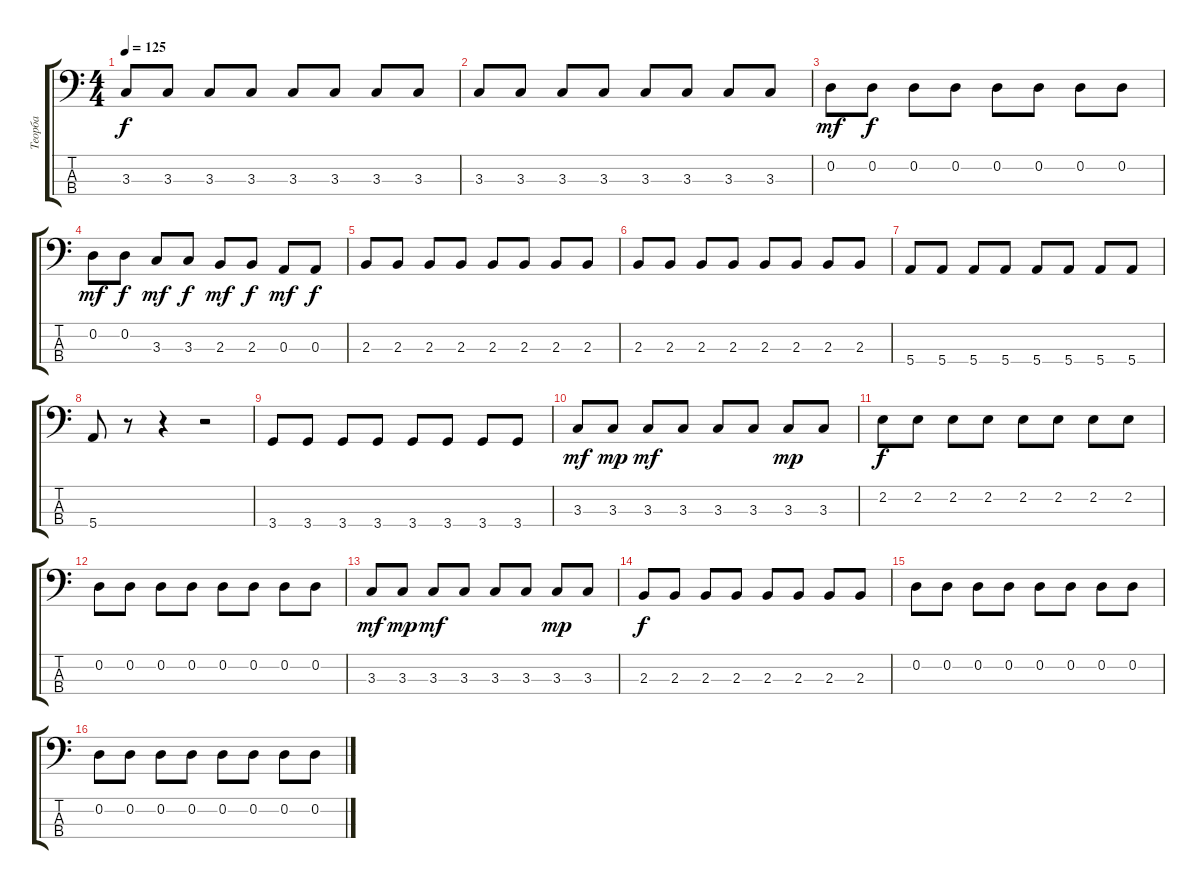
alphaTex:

\track ("Теорба" "Теорба") {instrument electricbassfinger}
\staff {score tabs}
\tuning (G2 D2 A1 E1) {hide}
\ts (4 4)
\tempo 125
\clef f4
\ks c
3.3.8{dy f} 3.3.8 3.3.8 3.3.8 3.3.8 3.3.8 3.3.8 3.3.8 |
3.3.8 3.3.8 3.3.8 3.3.8 3.3.8 3.3.8 3.3.8 3.3.8 |
0.2.8{dy mf} 0.2.8{dy f} 0.2.8 0.2.8 0.2.8 0.2.8 0.2.8 0.2.8 |
0.2.8{dy mf} 0.2.8{dy f} 3.3.8{dy mf} 3.3.8{dy f} 2.3.8{dy mf} 2.3.8{dy f} 0.3.8{dy mf} 0.3.8{dy f} |
2.3.8 2.3.8 2.3.8 2.3.8 2.3.8 2.3.8 2.3.8 2.3.8 |
2.3.8 2.3.8 2.3.8 2.3.8 2.3.8 2.3.8 2.3.8 2.3.8 |
5.4.8 5.4.8 5.4.8 5.4.8 5.4.8 5.4.8 5.4.8 5.4.8 |
5.4.8 r.8 r.4 r.2 |
3.4.8 3.4.8 3.4.8 3.4.8 3.4.8 3.4.8 3.4.8 3.4.8 |
3.3.8{dy mf} 3.3.8{dy mp} 3.3.8{dy mf} 3.3.8 3.3.8 3.3.8 3.3.8{dy mp} 3.3.8 |
2.2.8{dy f} 2.2.8 2.2.8 2.2.8 2.2.8 2.2.8 2.2.8 2.2.8 |
0.2.8 0.2.8 0.2.8 0.2.8 0.2.8 0.2.8 0.2.8 0.2.8 |
3.3.8{dy mf} 3.3.8{dy mp} 3.3.8{dy mf} 3.3.8 3.3.8 3.3.8 3.3.8{dy mp} 3.3.8 |
2.3.8{dy f} 2.3.8 2.3.8 2.3.8 2.3.8 2.3.8 2.3.8 2.3.8 |
0.2.8 0.2.8 0.2.8 0.2.8 0.2.8 0.2.8 0.2.8 0.2.8 |
0.2.8 0.2.8 0.2.8 0.2.8 0.2.8 0.2.8 0.2.8 0.2.8
